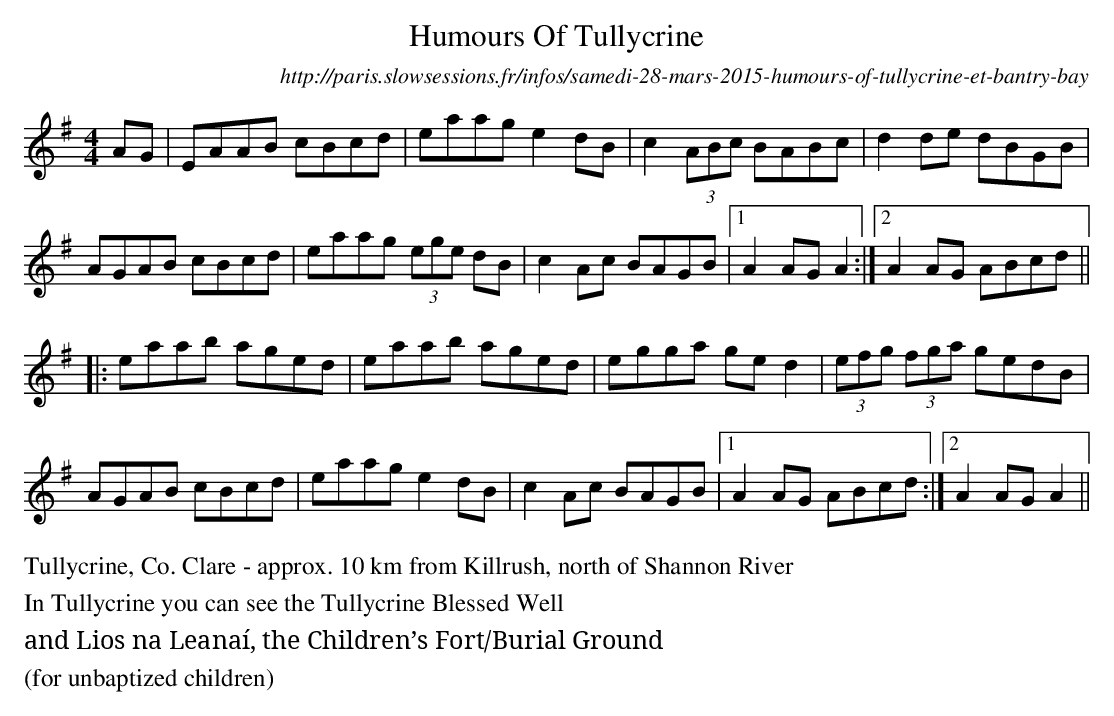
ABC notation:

X:1
T: Humours Of Tullycrine
O:http://paris.slowsessions.fr/infos/samedi-28-mars-2015-humours-of-tullycrine-et-bantry-bay
M: 4/4
L: 1/8
K: Ador
AG|EAAB cBcd|eaag e2dB|c2 (3ABc BABc|d2de dBGB|
AGAB cBcd|eaag (3ege dB|c2Ac BAGB|1A2AG A2:|2A2AG ABcd||
|:eaab aged|eaab aged|egga ged2|(3efg (3fga gedB|
AGAB cBcd|eaag e2dB|c2Ac BAGB|1A2AG ABcd:|2A2AG A2||
